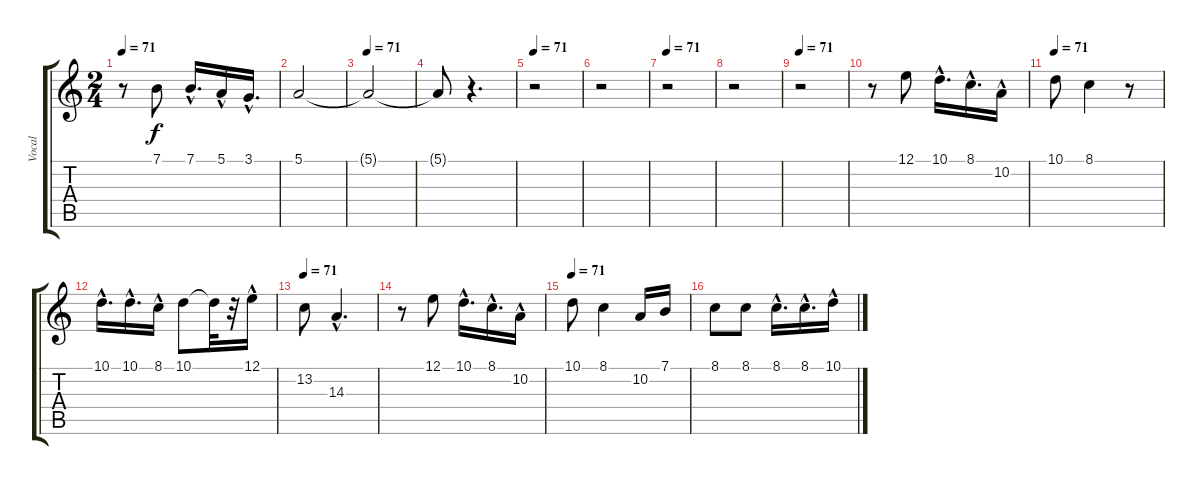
\track ("Vocal" "Vocal") {instrument ocarina}
\staff {score tabs}
\tuning (E4 B3 G3 D3 A2 E2) {hide}
\ts (2 4)
\tempo 71
\clef g2
\ks c
r.8{dy f} 7.1.8 7.1{hac}.16{d} 5.1{hac}.16 3.1{hac}.16{d} |
5.1.2 |
\tempo 71
5.1{t}.2 |
5.1{t}.8 r.4{d} |
\tempo 71
r.2 |
r.2 |
\tempo 71
r.2 |
r.2 |
\tempo 71
r.2 |
r.8 12.1.8 10.1{hac}.16{d} 8.1{hac}.16{d} 10.2{hac}.16 |
\tempo 71
10.1.8 8.1.4 r.8 |
10.1{hac}.16{d} 10.1{hac}.16{d} 8.1{hac}.16 10.1.8 10.1{t}.32 r.32 12.1{hac}.16 |
\tempo 71
13.2.8 14.3{hac}.4{d} |
r.8 12.1.8 10.1{hac}.16{d} 8.1{hac}.16{d} 10.2{hac}.16 |
\tempo 71
10.1.8 8.1.4 10.2.16 7.1.16 |
8.1.8 8.1.8 8.1{hac}.16{d} 8.1{hac}.16{d} 10.1{hac}.16
